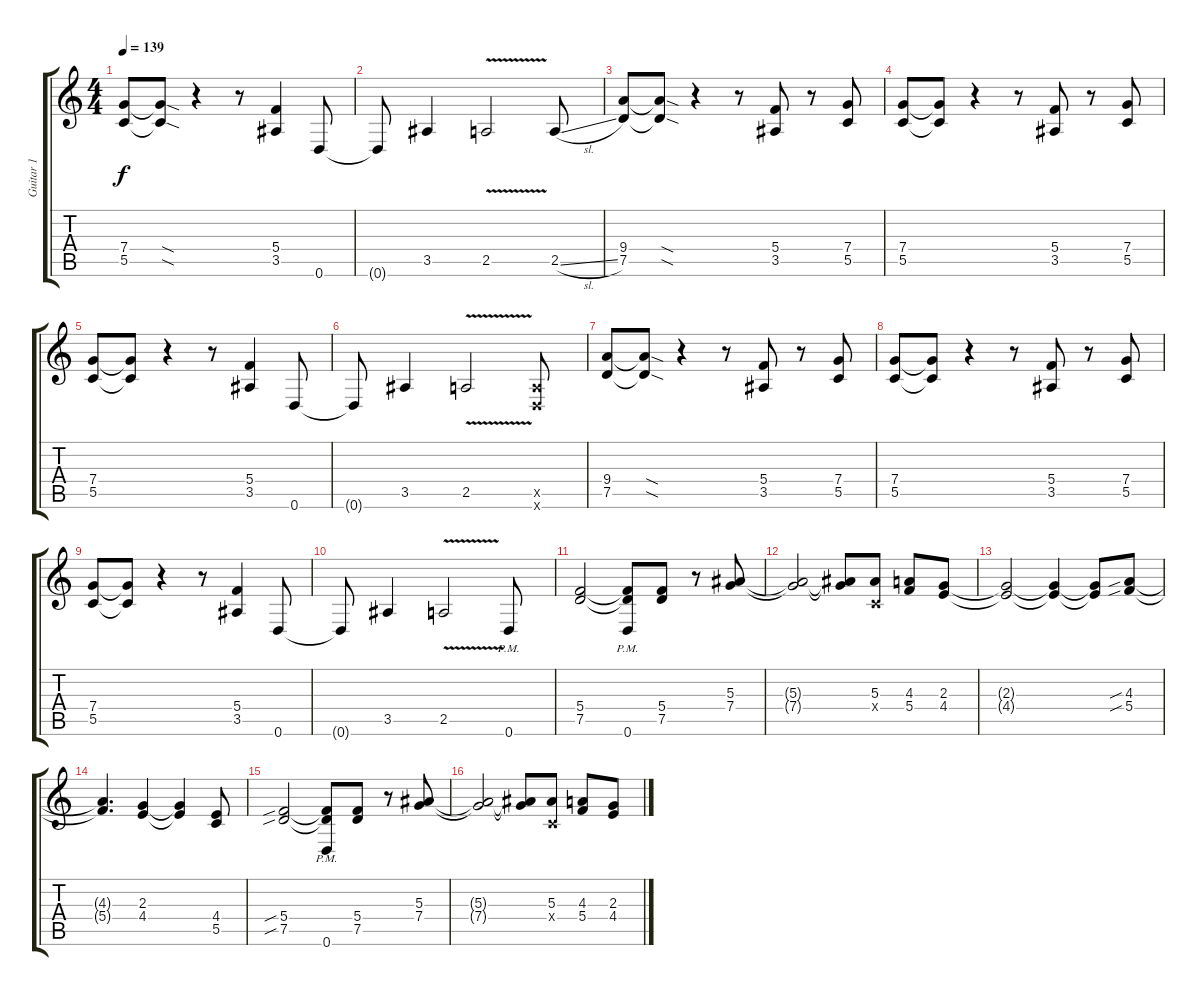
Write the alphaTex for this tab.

\track ("Guitar 1" "Guitar 1") {instrument overdrivenguitar}
\staff {score tabs}
\tuning (D4 A3 F3 C3 G2 D2) {hide}
\ts (4 4)
\tempo 139
\clef g2
\ks c
(7.4 5.5).8{dy f} (7.4{sod t} 5.5{sod t}).8 r.4 r.8 (5.4 3.5).4 0.6.8 |
0.6{t}.8 3.5.4 2.5{v}.2 2.5{sl}.8 |
(9.4 7.5).8 (9.4{sod t} 7.5{sod t}).8 r.4 r.8 (5.4 3.5).8 r.8 (7.4 5.5).8 |
(7.4 5.5).8 (7.4{t} 5.5{t}).8 r.4 r.8 (5.4 3.5).8 r.8 (7.4 5.5).8 |
(7.4 5.5).8 (7.4{t} 5.5{t}).8 r.4 r.8 (5.4 3.5).4 0.6.8 |
0.6{t}.8 3.5.4 2.5{v}.2 (2.5{x} 0.6{x}).8 |
(9.4 7.5).8 (9.4{sod t} 7.5{sod t}).8 r.4 r.8 (5.4 3.5).8 r.8 (7.4 5.5).8 |
(7.4 5.5).8 (7.4{t} 5.5{t}).8 r.4 r.8 (5.4 3.5).8 r.8 (7.4 5.5).8 |
(7.4 5.5).8 (7.4{t} 5.5{t}).8 r.4 r.8 (5.4 3.5).4 0.6.8 |
0.6{t}.8 3.5.4 2.5{v}.2 0.6{pm}.8 |
(5.4 7.5).2 (5.4{t} 7.5{t} 0.6{pm}).8 (5.4 7.5).8 r.8 (5.3 7.4).8 |
(5.3{t} 7.4{t}).2 (5.3{t} 7.4{t}).8 (5.3 0.4{x}).8 (4.3 5.4).8 (2.3 4.4).8 |
(2.3{t} 4.4{t}).2 (2.3{t} 4.4{t}).4 (2.3{t} 4.4{t}).8 (4.3{sib} 5.4{sib}).8 |
(4.3{t} 5.4{t}).4{d} (2.3 4.4).4 (2.3{t} 4.4{t}).4 (4.4 5.5).8 |
(5.4{sib} 7.5{sib}).2 (5.4{t} 7.5{t} 0.6{pm}).8 (5.4 7.5).8 r.8 (5.3 7.4).8 |
(5.3{t} 7.4{t}).2 (5.3{t} 7.4{t}).8 (5.3 0.4{x}).8 (4.3 5.4).8 (2.3 4.4).8
